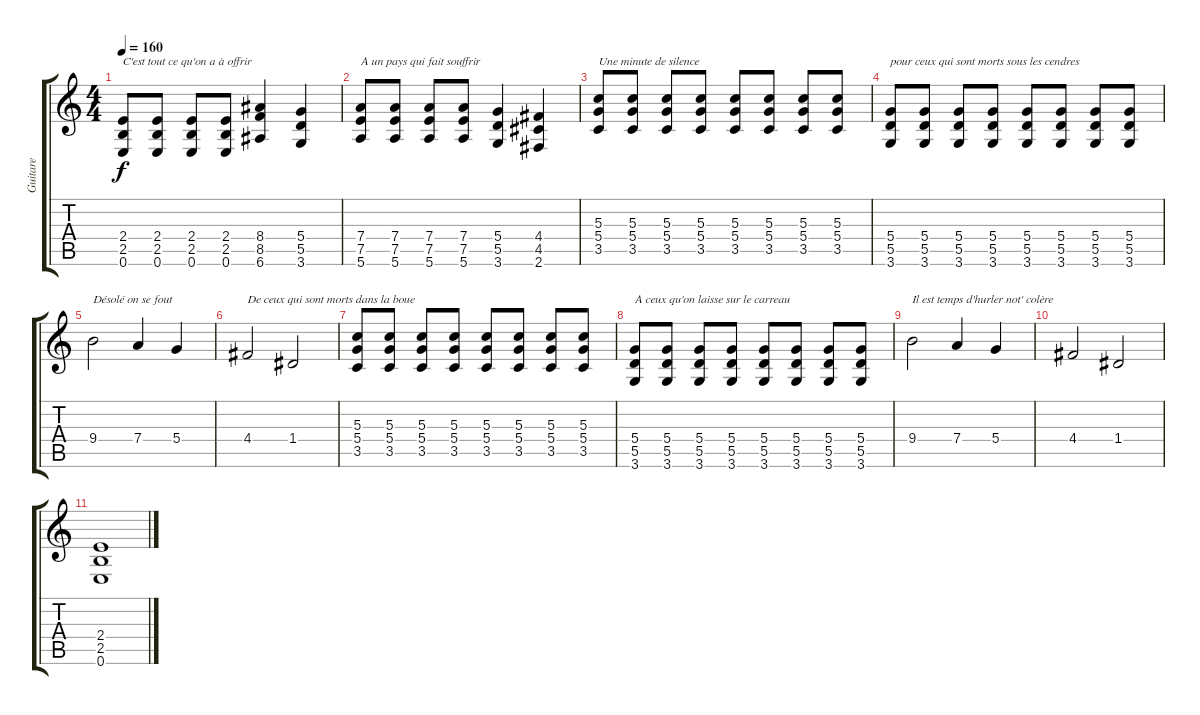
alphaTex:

\track ("Guitare" "Guitare") {instrument distortionguitar}
\staff {score tabs}
\tuning (E4 B3 G3 D3 A2 E2) {hide}
\ts (4 4)
\tempo 160
\clef g2
\ks c
(2.4 2.5 0.6).8{txt "C'est tout ce qu'on a à offrir" dy f} (2.4 2.5 0.6).8 (2.4 2.5 0.6).8 (2.4 2.5 0.6).8 (8.4 8.5 6.6).4 (5.4 5.5 3.6).4 |
(7.4 7.5 5.6).8{txt "A un pays qui fait souffrir"} (7.4 7.5 5.6).8 (7.4 7.5 5.6).8 (7.4 7.5 5.6).8 (5.4 5.5 3.6).4 (4.4 4.5 2.6).4 |
(5.3 5.4 3.5).8{txt "Une minute de silence"} (5.3 5.4 3.5).8 (5.3 5.4 3.5).8 (5.3 5.4 3.5).8 (5.3 5.4 3.5).8 (5.3 5.4 3.5).8 (5.3 5.4 3.5).8 (5.3 5.4 3.5).8 |
(5.4 5.5 3.6).8{txt "pour ceux qui sont morts sous les cendres"} (5.4 5.5 3.6).8 (5.4 5.5 3.6).8 (5.4 5.5 3.6).8 (5.4 5.5 3.6).8 (5.4 5.5 3.6).8 (5.4 5.5 3.6).8 (5.4 5.5 3.6).8 |
9.4.2{txt "Désolé on se fout"} 7.4.4 5.4.4 |
4.4.2{txt "De ceux qui sont morts dans la boue"} 1.4.2 |
(5.3 5.4 3.5).8 (5.3 5.4 3.5).8 (5.3 5.4 3.5).8 (5.3 5.4 3.5).8 (5.3 5.4 3.5).8 (5.3 5.4 3.5).8 (5.3 5.4 3.5).8 (5.3 5.4 3.5).8 |
(5.4 5.5 3.6).8{txt "A ceux qu'on laisse sur le carreau"} (5.4 5.5 3.6).8 (5.4 5.5 3.6).8 (5.4 5.5 3.6).8 (5.4 5.5 3.6).8 (5.4 5.5 3.6).8 (5.4 5.5 3.6).8 (5.4 5.5 3.6).8 |
9.4.2{txt "Il est temps d'hurler not' colère"} 7.4.4 5.4.4 |
4.4.2 1.4.2 |
(2.4 2.5 0.6).1
